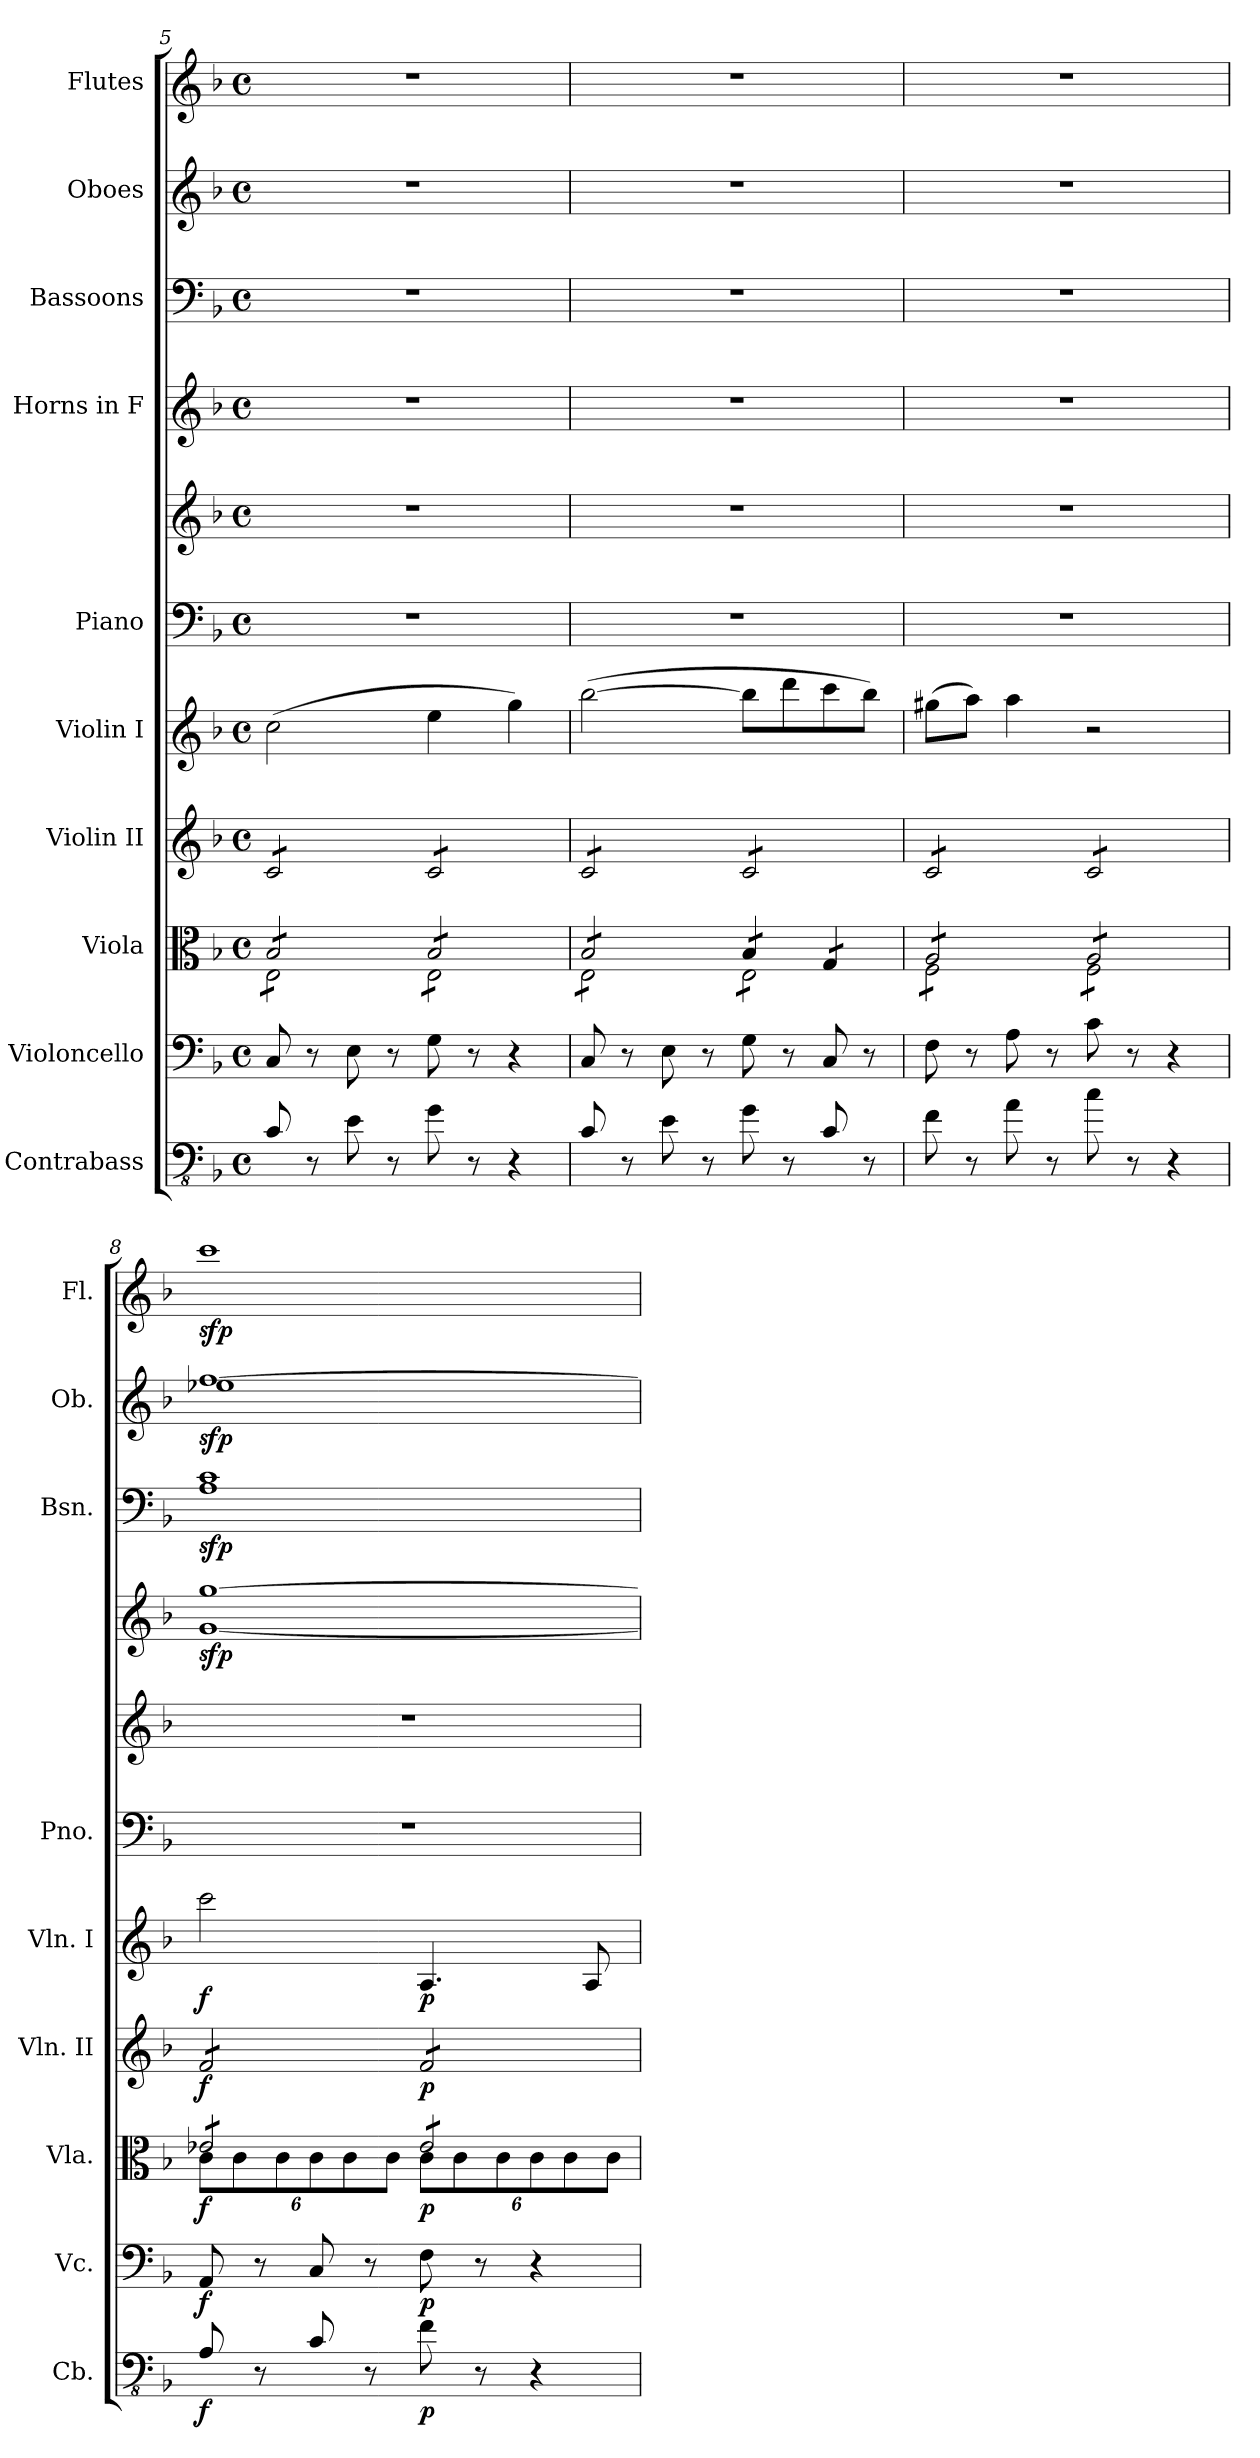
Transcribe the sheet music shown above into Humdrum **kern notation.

**kern	**dynam	**kern	**dynam	**kern	**dynam	**kern	**dynam	**kern	**dynam	**kern	**kern	**kern	**dynam	**kern	**dynam	**kern	**dynam	**kern	**dynam
*part10	*part10	*part9	*part9	*part8	*part8	*part7	*part7	*part6	*part6	*part5	*part5	*part4	*part4	*part3	*part3	*part2	*part2	*part1	*part1
*staff11	*staff11	*staff10	*staff10	*staff9	*staff9	*staff8	*staff8	*staff7	*staff7	*staff6	*staff5	*staff4	*staff4	*staff3	*staff3	*staff2	*staff2	*staff1	*staff1
*I"Contrabass	*	*I"Violoncello	*	*I"Viola	*	*I"Violin II	*	*I"Violin I	*	*I"Piano	*	*I"Horns in F	*	*I"Bassoons	*	*I"Oboes	*	*I"Flutes	*
*I'Cb.	*	*I'Vc.	*	*I'Vla.	*	*I'Vln. II	*	*I'Vln. I	*	*I'Pno.	*	*	*	*I'Bsn.	*	*I'Ob.	*	*I'Fl.	*
!!LO:PB:g=z
*clefFv4	*	*clefF4	*	*clefC3	*	*clefG2	*	*clefG2	*	*clefF4	*clefG2	*clefG2	*	*clefF4	*	*clefG2	*	*clefG2	*
*ITrd7c12	*	*	*	*	*	*	*	*	*	*	*	*ITrd4c7	*	*	*	*	*	*	*
*k[b-]	*	*k[b-]	*	*k[b-]	*	*k[b-]	*	*k[b-]	*	*k[b-]	*k[b-]	*k[b-e-]	*	*k[b-]	*	*k[b-]	*	*k[b-]	*
*M4/4	*	*M4/4	*	*M4/4	*	*M4/4	*	*M4/4	*	*M4/4	*M4/4	*M4/4	*	*M4/4	*	*M4/4	*	*M4/4	*
*met(c)	*	*met(c)	*	*met(c)	*	*met(c)	*	*met(c)	*	*met(c)	*met(c)	*met(c)	*	*met(c)	*	*met(c)	*	*met(c)	*
=5	=5	=5	=5	=5	=5	=5	=5	=5	=5	=5	=5	=5	=5	=5	=5	=5	=5	=5	=5
*	*	*	*	*^	*	*	*	*	*	*	*	*	*	*	*	*	*	*	*
*	*	*	*	*tremolo	*	*	*	*	*	*	*	*	*	*	*	*	*	*	*	*
*	*	*	*	*	*	*	*tremolo	*	*	*	*	*	*	*	*	*	*	*	*	*
8CC/	.	8C/	.	12B-/L	12E\L	.	12c/L	.	(2cc\	.	1r	1r	1r	.	1r	.	1r	.	1r	.
.	.	.	.	12B-/	12E\	.	12c/	.	.	.	.	.	.	.	.	.	.	.	.	.
8r	.	8r	.	.	.	.	.	.	.	.	.	.	.	.	.	.	.	.	.	.
.	.	.	.	12B-/	12E\	.	12c/	.	.	.	.	.	.	.	.	.	.	.	.	.
8EE\	.	8E\	.	12B-/	12E\	.	12c/	.	.	.	.	.	.	.	.	.	.	.	.	.
.	.	.	.	12B-/	12E\	.	12c/	.	.	.	.	.	.	.	.	.	.	.	.	.
8r	.	8r	.	.	.	.	.	.	.	.	.	.	.	.	.	.	.	.	.	.
.	.	.	.	12B-/J	12E\J	.	12c/J	.	.	.	.	.	.	.	.	.	.	.	.	.
8GG\	.	8G\	.	12B-/L	12E\L	.	12c/L	.	4ee\	.	.	.	.	.	.	.	.	.	.	.
.	.	.	.	12B-/	12E\	.	12c/	.	.	.	.	.	.	.	.	.	.	.	.	.
8r	.	8r	.	.	.	.	.	.	.	.	.	.	.	.	.	.	.	.	.	.
.	.	.	.	12B-/	12E\	.	12c/	.	.	.	.	.	.	.	.	.	.	.	.	.
4r	.	4r	.	12B-/	12E\	.	12c/	.	4gg\)	.	.	.	.	.	.	.	.	.	.	.
.	.	.	.	12B-/	12E\	.	12c/	.	.	.	.	.	.	.	.	.	.	.	.	.
.	.	.	.	12B-/J	12E\J	.	12c/J	.	.	.	.	.	.	.	.	.	.	.	.	.
=6	=6	=6	=6	=6	=6	=6	=6	=6	=6	=6	=6	=6	=6	=6	=6	=6	=6	=6	=6	=6
8CC/	.	8C/	.	12B-/L	12E\L	.	12c/L	.	([2bb-\	.	1r	1r	1r	.	1r	.	1r	.	1r	.
.	.	.	.	12B-/	12E\	.	12c/	.	.	.	.	.	.	.	.	.	.	.	.	.
8r	.	8r	.	.	.	.	.	.	.	.	.	.	.	.	.	.	.	.	.	.
.	.	.	.	12B-/	12E\	.	12c/	.	.	.	.	.	.	.	.	.	.	.	.	.
8EE\	.	8E\	.	12B-/	12E\	.	12c/	.	.	.	.	.	.	.	.	.	.	.	.	.
.	.	.	.	12B-/	12E\	.	12c/	.	.	.	.	.	.	.	.	.	.	.	.	.
8r	.	8r	.	.	.	.	.	.	.	.	.	.	.	.	.	.	.	.	.	.
.	.	.	.	12B-/J	12E\J	.	12c/J	.	.	.	.	.	.	.	.	.	.	.	.	.
8GG\	.	8G\	.	12B-/L	12E\L	.	12c/L	.	8bb-\L]	.	.	.	.	.	.	.	.	.	.	.
.	.	.	.	12B-/	12E\	.	12c/	.	.	.	.	.	.	.	.	.	.	.	.	.
8r	.	8r	.	.	.	.	.	.	8ddd\	.	.	.	.	.	.	.	.	.	.	.
.	.	.	.	12B-/J	12E\	.	12c/	.	.	.	.	.	.	.	.	.	.	.	.	.
8CC/	.	8C/	.	12G/L	12E\	.	12c/	.	8ccc\	.	.	.	.	.	.	.	.	.	.	.
.	.	.	.	12G/	12E\	.	12c/	.	.	.	.	.	.	.	.	.	.	.	.	.
8r	.	8r	.	.	.	.	.	.	8bb-\J)	.	.	.	.	.	.	.	.	.	.	.
.	.	.	.	12G/J	12E\J	.	12c/J	.	.	.	.	.	.	.	.	.	.	.	.	.
=7	=7	=7	=7	=7	=7	=7	=7	=7	=7	=7	=7	=7	=7	=7	=7	=7	=7	=7	=7	=7
8FF\	.	8F\	.	12A/L	12F\L	.	12c/L	.	(8gg#X\L	.	1r	1r	1r	.	1r	.	1r	.	1r	.
.	.	.	.	12A/	12F\	.	12c/	.	.	.	.	.	.	.	.	.	.	.	.	.
8r	.	8r	.	.	.	.	.	.	8aa\J)	.	.	.	.	.	.	.	.	.	.	.
.	.	.	.	12A/	12F\	.	12c/	.	.	.	.	.	.	.	.	.	.	.	.	.
8AA\	.	8A\	.	12A/	12F\	.	12c/	.	4aa\	.	.	.	.	.	.	.	.	.	.	.
.	.	.	.	12A/	12F\	.	12c/	.	.	.	.	.	.	.	.	.	.	.	.	.
8r	.	8r	.	.	.	.	.	.	.	.	.	.	.	.	.	.	.	.	.	.
.	.	.	.	12A/J	12F\J	.	12c/J	.	.	.	.	.	.	.	.	.	.	.	.	.
8C\	.	8c\	.	12A/L	12F\L	.	12c/L	.	2r	.	.	.	.	.	.	.	.	.	.	.
.	.	.	.	12A/	12F\	.	12c/	.	.	.	.	.	.	.	.	.	.	.	.	.
8r	.	8r	.	.	.	.	.	.	.	.	.	.	.	.	.	.	.	.	.	.
.	.	.	.	12A/	12F\	.	12c/	.	.	.	.	.	.	.	.	.	.	.	.	.
4r	.	4r	.	12A/	12F\	.	12c/	.	.	.	.	.	.	.	.	.	.	.	.	.
.	.	.	.	12A/	12F\	.	12c/	.	.	.	.	.	.	.	.	.	.	.	.	.
.	.	.	.	12A/J	12F\J	.	12c/J	.	.	.	.	.	.	.	.	.	.	.	.	.
=8	=8	=8	=8	=8	=8	=8	=8	=8	=8	=8	=8	=8	=8	=8	=8	=8	=8	=8	=8	=8
*	*	*	*	*	*	*	*	*	*	*	*	*	*^	*	*^	*	*^	*	*	*
!	!LO:DY:b	!	!LO:DY:b	!	!	!LO:DY:b	!	!LO:DY:b	!	!LO:DY:b	!	!	!	!	!LO:DY:b	!	!	!LO:DY:b	!	!	!LO:DY:b	!	!LO:DY:b
8AAA/	f	8AA/	f	12e-X/L	12c\L	f	12f/L	f	2ccc\	f	1r	1r	[1cc	[1c	sfp	1c	1A	sfp	[1ff	1ee-X	sfp	1ccc	sfp
.	.	.	.	12e-X/	12c\	.	12f/	.	.	.	.	.	.	.	.	.	.	.	.	.	.	.	.
8r	.	8r	.	.	.	.	.	.	.	.	.	.	.	.	.	.	.	.	.	.	.	.	.
.	.	.	.	12e-X/	12c\	.	12f/	.	.	.	.	.	.	.	.	.	.	.	.	.	.	.	.
8CC/	.	8C/	.	12e-X/	12c\	.	12f/	.	.	.	.	.	.	.	.	.	.	.	.	.	.	.	.
.	.	.	.	12e-X/	12c\	.	12f/	.	.	.	.	.	.	.	.	.	.	.	.	.	.	.	.
8r	.	8r	.	.	.	.	.	.	.	.	.	.	.	.	.	.	.	.	.	.	.	.	.
.	.	.	.	12e-X/J	12c\J	.	12f/J	.	.	.	.	.	.	.	.	.	.	.	.	.	.	.	.
!	!LO:DY:b	!	!LO:DY:b	!	!	!LO:DY:b	!	!LO:DY:b	!	!LO:DY:b	!	!	!	!	!	!	!	!	!	!	!	!	!
8FF\	p	8F\	p	12e-/L	12c\L	p	12f/L	p	4.A/	p	.	.	.	.	.	.	.	.	.	.	.	.	.
.	.	.	.	12e-/	12c\	.	12f/	.	.	.	.	.	.	.	.	.	.	.	.	.	.	.	.
8r	.	8r	.	.	.	.	.	.	.	.	.	.	.	.	.	.	.	.	.	.	.	.	.
.	.	.	.	12e-/	12c\	.	12f/	.	.	.	.	.	.	.	.	.	.	.	.	.	.	.	.
4r	.	4r	.	12e-/	12c\	.	12f/	.	.	.	.	.	.	.	.	.	.	.	.	.	.	.	.
.	.	.	.	12e-/	12c\	.	12f/	.	.	.	.	.	.	.	.	.	.	.	.	.	.	.	.
.	.	.	.	.	.	.	.	.	8A/	.	.	.	.	.	.	.	.	.	.	.	.	.	.
.	.	.	.	12e-/J	12c\J	.	12f/J	.	.	.	.	.	.	.	.	.	.	.	.	.	.	.	.
*	*	*	*	*	*	*	*Xtremolo	*	*	*	*	*	*	*	*	*	*	*	*	*	*	*	*
*	*	*	*	*Xtremolo	*	*	*	*	*	*	*	*	*	*	*	*	*	*	*	*	*	*	*
*	*	*	*	*	*	*	*	*	*	*	*	*	*v	*v	*	*	*	*	*v	*v	*	*	*
*	*	*	*	*v	*v	*	*	*	*	*	*	*	*	*	*v	*v	*	*	*	*	*
=	=	=	=	=	=	=	=	=	=	=	=	=	=	=	=	=	=	=	=
*-	*-	*-	*-	*-	*-	*-	*-	*-	*-	*-	*-	*-	*-	*-	*-	*-	*-	*-	*-
